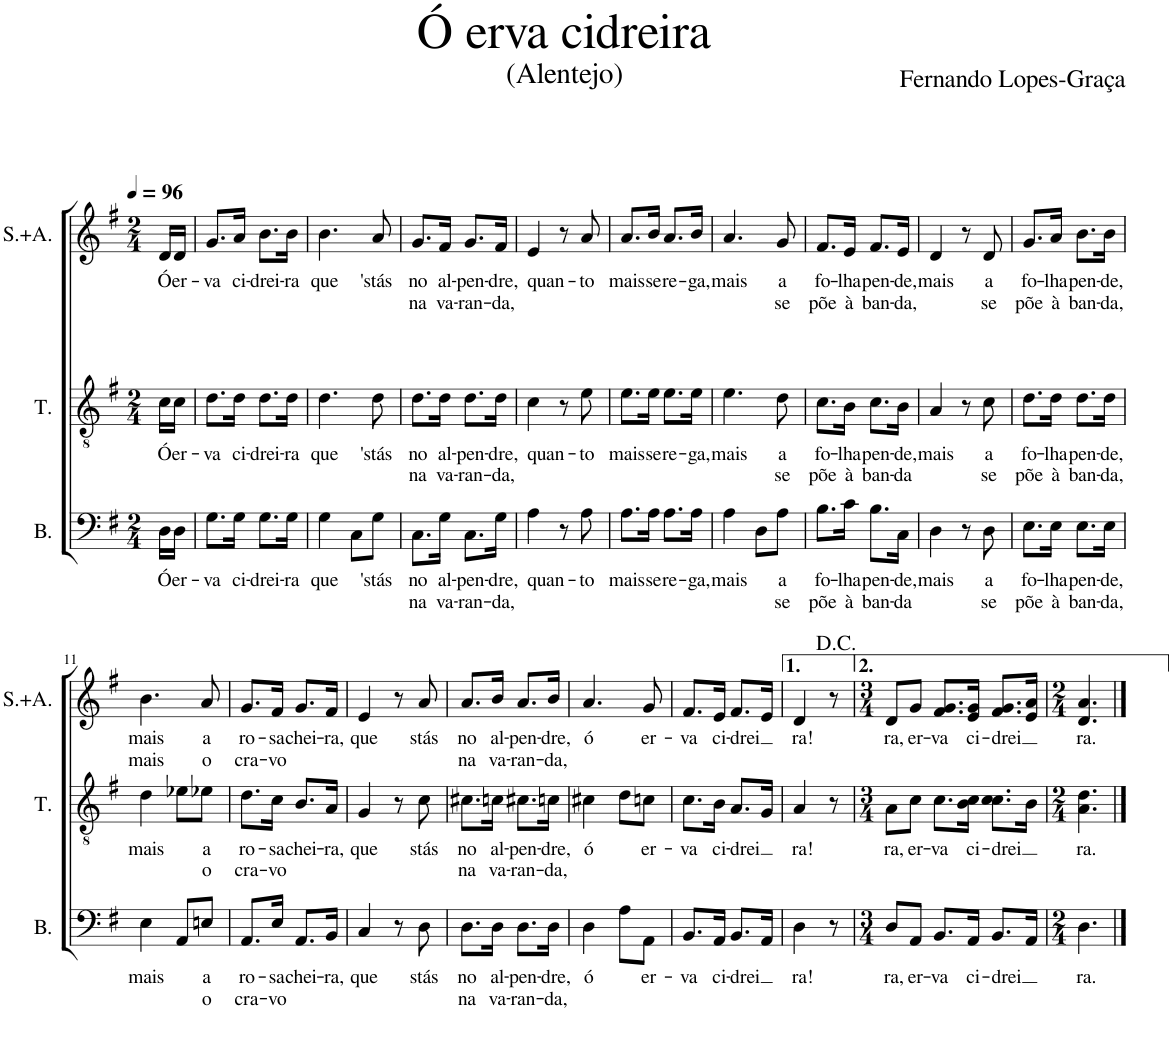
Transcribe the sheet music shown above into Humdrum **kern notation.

**kern	**text	**text	**kern	**text	**text	**kern	**kern	**text	**text
*part4	*part4	*part4	*part3	*part3	*part3	*part2	*part1	*part1	*part1
*staff4	*staff4	*staff4	*staff3	*staff3	*staff3	*staff2	*staff1	*staff1	*staff1
*I"B.	*	*	*I"T.	*	*	*I"Alto	*I"S.+A.	*	*
*I'B.	*	*	*I'T.	*	*	*	*I'S.+A.	*	*
*	*	*	*	*	*	*stria1	*	*	*
*clefF4	*	*	*clefGv2	*	*	*clefG2	*clefG2	*	*
*k[f#]	*	*	*k[f#]	*	*	*k[f#]	*k[f#]	*	*
*M2/4	*	*	*M2/4	*	*	*M2/4	*M2/4	*	*
*MM96	*	*	*MM96	*	*	*MM96	*MM96	*	*
=1	=1	=1	=1	=1	=1	=1	=1	=1	=1
!	!LO:LY:b	!	!	!LO:LY:b	!	!	!	!LO:LY:b	!
16D\LL	Ó	.	16c\LL	Ó	.	8r	16d/LL	Ó	.
!	!LO:LY:b	!	!	!LO:LY:b	!	!	!	!LO:LY:b	!
16D\JJ	er-	.	16c\JJ	er-	.	.	16d/JJ	er-	.
=2	=2	=2	=2	=2	=2	=2	=2	=2	=2
!	!LO:LY:b	!	!	!LO:LY:b	!	!	!	!LO:LY:b	!
8.G\L	-va	.	8.d\L	-va	.	2r	8.g/L	-va	.
!	!LO:LY:b	!	!	!LO:LY:b	!	!	!	!LO:LY:b	!
16G\Jk	ci-	.	16d\Jk	ci-	.	.	16a/Jk	ci-	.
!	!LO:LY:b	!	!	!LO:LY:b	!	!	!	!LO:LY:b	!
8.G\L	-drei-	.	8.d\L	-drei-	.	.	8.b\L	-drei-	.
!	!LO:LY:b	!	!	!LO:LY:b	!	!	!	!LO:LY:b	!
16G\Jk	-ra	.	16d\Jk	-ra	.	.	16b\Jk	-ra	.
=3	=3	=3	=3	=3	=3	=3	=3	=3	=3
!	!LO:LY:b	!	!	!LO:LY:b	!	!	!	!LO:LY:b	!
4G\	que	.	4.d\	que	.	2r	4.b\	que	.
8C\L	.	.	.	.	.	.	.	.	.
!	!LO:LY:b	!	!	!LO:LY:b	!	!	!	!LO:LY:b	!
8G\J	'stás	.	8d\	'stás	.	.	8a/	'stás	.
=4	=4	=4	=4	=4	=4	=4	=4	=4	=4
!	!LO:LY:b	!LO:LY:b	!	!LO:LY:b	!LO:LY:b	!	!	!LO:LY:b	!LO:LY:b
8.C\L	no	na	8.d\L	no	na	2r	8.g/L	no	na
!	!LO:LY:b	!LO:LY:b	!	!LO:LY:b	!LO:LY:b	!	!	!LO:LY:b	!LO:LY:b
16G\Jk	al-	va-	16d\Jk	al-	va-	.	16f#/Jk	al-	va-
!	!LO:LY:b	!LO:LY:b	!	!LO:LY:b	!LO:LY:b	!	!	!LO:LY:b	!LO:LY:b
8.C\L	-pen-	-ran-	8.d\L	-pen-	-ran-	.	8.g/L	-pen-	-ran-
!	!LO:LY:b	!LO:LY:b	!	!LO:LY:b	!LO:LY:b	!	!	!LO:LY:b	!LO:LY:b
16G\Jk	-dre,	-da,	16d\Jk	-dre,	-da,	.	16f#/Jk	-dre,	-da,
=5	=5	=5	=5	=5	=5	=5	=5	=5	=5
!	!LO:LY:b	!	!	!LO:LY:b	!	!	!	!LO:LY:b	!
4A\	quan-	.	4c\	quan-	.	2r	4e/	quan-	.
8r	.	.	8r	.	.	.	8r	.	.
!	!LO:LY:b	!	!	!LO:LY:b	!	!	!	!LO:LY:b	!
8A\	-to	.	8e\	-to	.	.	8a/	-to	.
=6	=6	=6	=6	=6	=6	=6	=6	=6	=6
!	!LO:LY:b	!	!	!LO:LY:b	!	!	!	!LO:LY:b	!
8.A\L	mais	.	8.e\L	mais	.	2r	8.a/L	mais	.
!	!LO:LY:b	!	!	!LO:LY:b	!	!	!	!LO:LY:b	!
16A\Jk	se	.	16e\Jk	se	.	.	16b/Jk	se	.
!	!LO:LY:b	!	!	!LO:LY:b	!	!	!	!LO:LY:b	!
8.A\L	re-	.	8.e\L	re-	.	.	8.a/L	re-	.
!	!LO:LY:b	!	!	!LO:LY:b	!	!	!	!LO:LY:b	!
16A\Jk	-ga,	.	16e\Jk	-ga,	.	.	16b/Jk	-ga,	.
=7	=7	=7	=7	=7	=7	=7	=7	=7	=7
!	!LO:LY:b	!	!	!LO:LY:b	!	!	!	!LO:LY:b	!
4A\	mais	.	4.e\	mais	.	2r	4.a/	mais	.
8D\L	.	.	.	.	.	.	.	.	.
!	!LO:LY:b	!LO:LY:b	!	!LO:LY:b	!LO:LY:b	!	!	!LO:LY:b	!LO:LY:b
8A\J	a	se	8d\	a	se	.	8g/	a	se
=8	=8	=8	=8	=8	=8	=8	=8	=8	=8
!	!LO:LY:b	!LO:LY:b	!	!LO:LY:b	!LO:LY:b	!	!	!LO:LY:b	!LO:LY:b
8.B\L	fo-	põe	8.c\L	fo-	põe	2r	8.f#/L	fo-	põe
!	!LO:LY:b	!LO:LY:b	!	!LO:LY:b	!LO:LY:b	!	!	!LO:LY:b	!LO:LY:b
16c\Jk	-lha	à	16B\Jk	-lha	à	.	16e/Jk	-lha	à
!	!LO:LY:b	!LO:LY:b	!	!LO:LY:b	!LO:LY:b	!	!	!LO:LY:b	!LO:LY:b
8.B\L	pen-	ban-	8.c\L	pen-	ban-	.	8.f#/L	pen-	ban-
!	!LO:LY:b	!LO:LY:b	!	!LO:LY:b	!LO:LY:b	!	!	!LO:LY:b	!LO:LY:b
16C\Jk	-de,	-da	16B\Jk	-de,	-da	.	16e/Jk	-de,	-da,
=9	=9	=9	=9	=9	=9	=9	=9	=9	=9
!	!LO:LY:b	!	!	!LO:LY:b	!	!	!	!LO:LY:b	!
4D\	mais	.	4A/	mais	.	2r	4d/	mais	.
8r	.	.	8r	.	.	.	8r	.	.
!	!LO:LY:b	!LO:LY:b	!	!LO:LY:b	!LO:LY:b	!	!	!LO:LY:b	!LO:LY:b
8D\	a	se	8c\	a	se	.	8d/	a	se
=10	=10	=10	=10	=10	=10	=10	=10	=10	=10
!	!LO:LY:b	!LO:LY:b	!	!LO:LY:b	!LO:LY:b	!	!	!LO:LY:b	!LO:LY:b
8.E\L	fo-	põe	8.d\L	fo-	põe	2r	8.g/L	fo-	põe
!	!LO:LY:b	!LO:LY:b	!	!LO:LY:b	!LO:LY:b	!	!	!LO:LY:b	!LO:LY:b
16E\Jk	-lha	à	16d\Jk	-lha	à	.	16a/Jk	-lha	à
!	!LO:LY:b	!LO:LY:b	!	!LO:LY:b	!LO:LY:b	!	!	!LO:LY:b	!LO:LY:b
8.E\L	pen-	ban-	8.d\L	pen-	ban-	.	8.b\L	pen-	ban-
!	!LO:LY:b	!LO:LY:b	!	!LO:LY:b	!LO:LY:b	!	!	!LO:LY:b	!LO:LY:b
16E\Jk	-de,	-da,	16d\Jk	-de,	-da,	.	16b\Jk	-de,	-da,
!!LO:LB:g=z
=11	=11	=11	=11	=11	=11	=11	=11	=11	=11
!	!LO:LY:b	!	!	!LO:LY:b	!	!	!	!LO:LY:b	!LO:LY:b
4E\	mais	.	4d\	mais	.	2r	4.b\	mais	mais
8AA/L	.	.	8e-X\L	.	.	.	.	.	.
!	!LO:LY:b	!LO:LY:b	!	!LO:LY:b	!LO:LY:b	!	!	!LO:LY:b	!LO:LY:b
8En/J	a	o	8e-X\J	a	o	.	8a/	a	o
=12	=12	=12	=12	=12	=12	=12	=12	=12	=12
!	!LO:LY:b	!LO:LY:b	!	!LO:LY:b	!LO:LY:b	!	!	!LO:LY:b	!LO:LY:b
8.AA/L	ro-	cra-	8.d\L	ro-	cra-	2r	8.g/L	ro-	cra-
!	!LO:LY:b	!LO:LY:b	!	!LO:LY:b	!LO:LY:b	!	!	!LO:LY:b	!LO:LY:b
16E/Jk	-sa	-vo	16c\Jk	-sa	-vo	.	16f#/Jk	-sa	-vo
!	!LO:LY:b	!	!	!LO:LY:b	!	!	!	!LO:LY:b	!
8.AA/L	chei-	.	8.B/L	chei-	.	.	8.g/L	chei-	.
!	!LO:LY:b	!	!	!LO:LY:b	!	!	!	!LO:LY:b	!
16BB/Jk	-ra,	.	16A/Jk	-ra,	.	.	16f#/Jk	-ra,	.
=13	=13	=13	=13	=13	=13	=13	=13	=13	=13
!	!LO:LY:b	!	!	!LO:LY:b	!	!	!	!LO:LY:b	!
4C/	que	.	4G/	que	.	2r	4e/	que	.
8r	.	.	8r	.	.	.	8r	.	.
!	!LO:LY:b	!	!	!LO:LY:b	!	!	!	!LO:LY:b	!
8D\	stás	.	8c\	stás	.	.	8a/	stás	.
=14	=14	=14	=14	=14	=14	=14	=14	=14	=14
!	!LO:LY:b	!LO:LY:b	!	!LO:LY:b	!LO:LY:b	!	!	!LO:LY:b	!LO:LY:b
8.D\L	no	na	8.c#X\L	no	na	2r	8.a/L	no	na
!	!LO:LY:b	!LO:LY:b	!	!LO:LY:b	!LO:LY:b	!	!	!LO:LY:b	!LO:LY:b
16D\Jk	al-	va-	16cn\Jk	al-	va-	.	16b/Jk	al-	va-
!	!LO:LY:b	!LO:LY:b	!	!LO:LY:b	!LO:LY:b	!	!	!LO:LY:b	!LO:LY:b
8.D\L	-pen-	-ran-	8.c#X\L	-pen-	-ran-	.	8.a/L	-pen-	-ran-
!	!LO:LY:b	!LO:LY:b	!	!LO:LY:b	!LO:LY:b	!	!	!LO:LY:b	!LO:LY:b
16D\Jk	-dre,	-da,	16cn\Jk	-dre,	-da,	.	16b/Jk	-dre,	-da,
=15	=15	=15	=15	=15	=15	=15	=15	=15	=15
!	!LO:LY:b	!	!	!LO:LY:b	!	!	!	!LO:LY:b	!
4D\	ó	.	4c#X\	ó	.	2r	4.a/	ó	.
8A\L	.	.	8d\L	.	.	.	.	.	.
!	!LO:LY:b	!	!	!LO:LY:b	!	!	!	!LO:LY:b	!
8AA\J	er-	.	8cn\J	er-	.	.	8g/	er-	.
=16	=16	=16	=16	=16	=16	=16	=16	=16	=16
!	!LO:LY:b	!	!	!LO:LY:b	!	!	!	!LO:LY:b	!
8.BB/L	-va	.	8.c\L	-va	.	2r	8.f#/L	-va	.
!	!LO:LY:b	!	!	!LO:LY:b	!	!	!	!LO:LY:b	!
16AA/Jk	ci-	.	16B\Jk	ci-	.	.	16e/Jk	ci-	.
!	!LO:LY:b	!	!	!LO:LY:b	!	!	!	!LO:LY:b	!
8.BB/L	-drei	.	8.A/L	-drei	.	.	8.f#/L	-drei	.
16AA/Jk	.	.	16G/Jk	.	.	.	16e/Jk	.	.
=17	=17	=17	=17	=17	=17	=17	=17	=17	=17
!	!LO:LY:b	!	!	!LO:LY:b	!	!	!	!LO:LY:b	!
4D\	ra!	.	4A/	ra!	.	4r	4d/	ra!	.
8r	.	.	8r	.	.	8r	8r	.	.
=18	=18	=18	=18	=18	=18	=18	=18	=18	=18
*M3/4	*	*	*M3/4	*	*	*M3/4	*M3/4	*	*
!	!LO:LY:b	!	!	!LO:LY:b	!	!	!	!LO:LY:b	!
8D/L	ra,	.	8A\L	ra,	.	2.r	8d/L	ra,	.
!	!LO:LY:b	!	!	!LO:LY:b	!	!	!	!LO:LY:b	!
8AA/J	er-	.	8c\J	er-	.	.	8g/J	er-	.
!	!LO:LY:b	!	!	!LO:LY:b	!	!	!	!LO:LY:b	!
8.BB/L	-va	.	8.c\L	-va	.	.	8.f#/ 8.g/L	-va	.
!	!LO:LY:b	!	!	!LO:LY:b	!	!	!	!LO:LY:b	!
16AA/Jk	ci-	.	16B\ 16c\Jk	ci-	.	.	16e/ 16g/Jk	ci-	.
!	!LO:LY:b	!	!	!LO:LY:b	!	!	!	!LO:LY:b	!
8.BB/L	-drei	.	8.c\ 8.c\L	-drei	.	.	8.f#/ 8.g/L	-drei	.
16AA/Jk	.	.	16B\Jk	.	.	.	16e/ 16a/Jk	.	.
=19	=19	=19	=19	=19	=19	=19	=19	=19	=19
*M2/4	*	*	*M2/4	*	*	*M2/4	*M2/4	*	*
!	!LO:LY:b	!	!	!LO:LY:b	!	!	!	!LO:LY:b	!
4.D\	ra.	.	4.A\ 4.d\	ra.	.	4r	4.d/ 4.a/	ra.	.
.	.	.	.	.	.	8r	.	.	.
==	==	==	==	==	==	==	==	==	==
*-	*-	*-	*-	*-	*-	*-	*-	*-	*-
